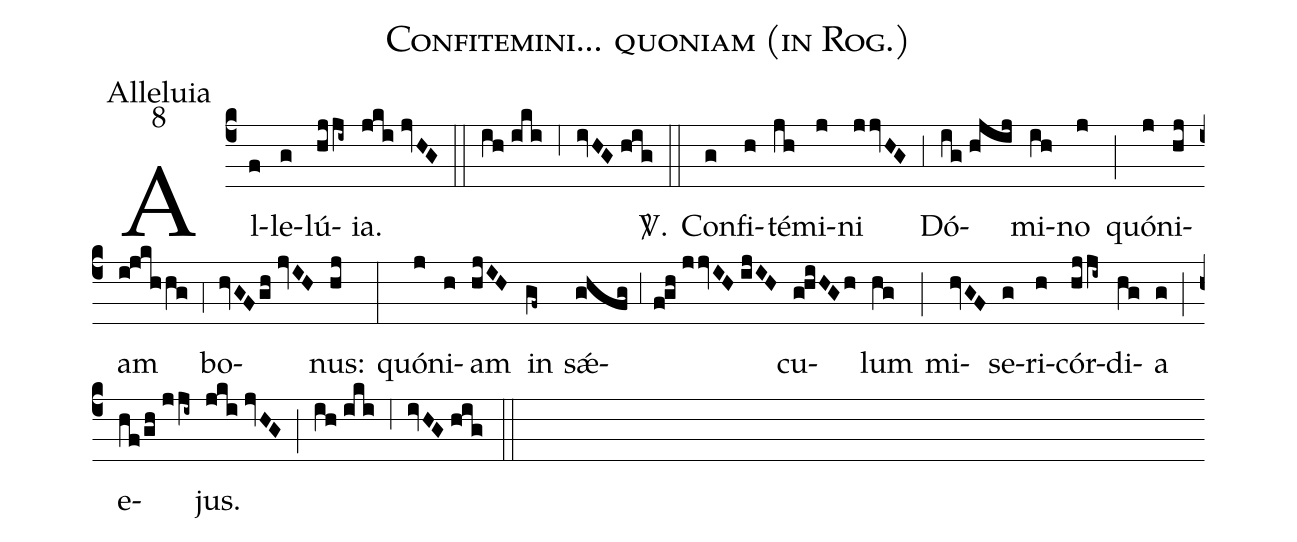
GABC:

name:Confitemini... quoniam (in Rog.);
office-part:Alleluia;
mode:8;
%%
(c4) Al(f)le(g)lú(hjji~)ia.(jki//jvHG) (::) (ih//iki) (;6) (ivHG//hig) <sp>V/</sp>.(::) Con(g)fi(h)té(jh)mi(j)ni(jjvHG) (;3) Dó(ig//hjij)mi(ih)no(j) (;) quó(j)ni(hj)am(i!jkhhg) (;4) bo(hvGF/gh//jvIH)nus:(hj) (:) quó(j)ni(h)am(hjIH) in(gf~) s<sp>'ae</sp>(ghfg;3f!gh//jjvIH//ijIH)cu(g!hiHGh)lum(hg) (;) mi(hvGF)se(g)ri(h)cór(hjji~)di(hg)a(g) (;) e(hf/gh//jji~)jus.(jki//jvHG) (;) (ih//iki) (;6) (ivHG//hig) (::)
